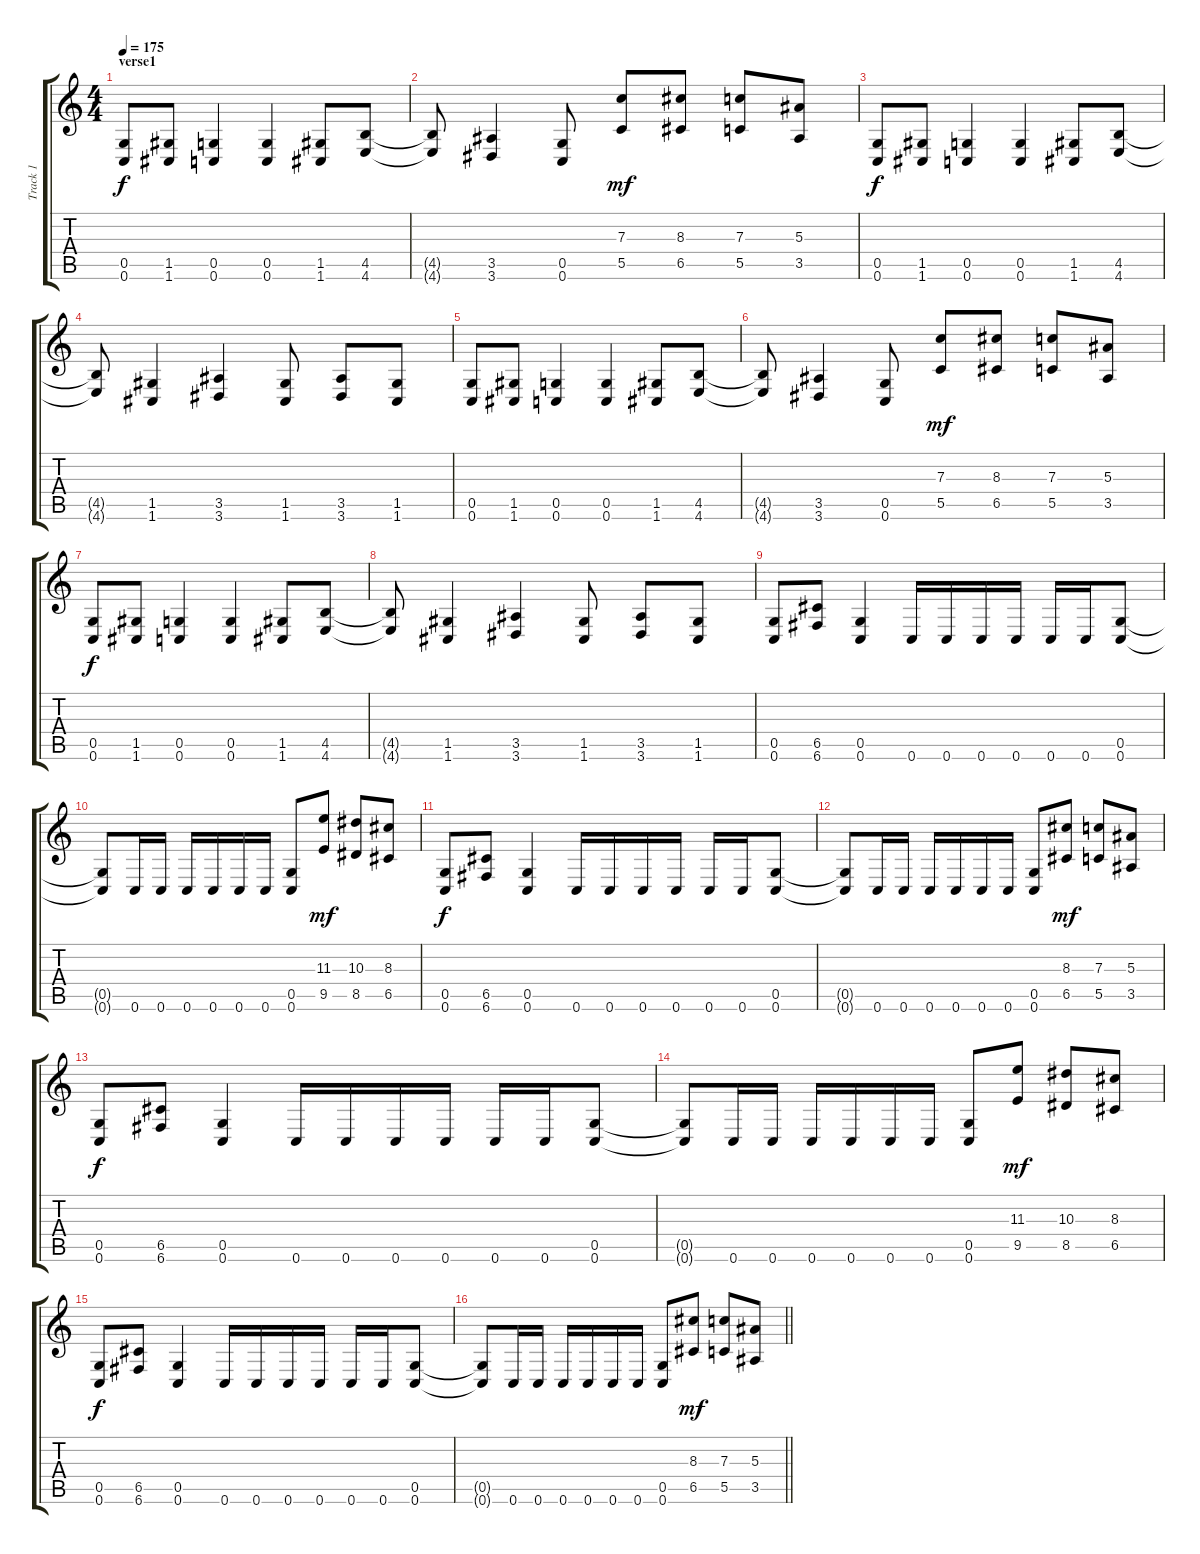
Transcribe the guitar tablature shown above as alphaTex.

\track ("Track 1" "Track 1") {instrument distortionguitar}
\staff {score tabs}
\tuning (D4 A3 F3 C3 G2 C2) {hide}
\ts (4 4)
\section ("" "verse1")
\tempo 175
\clef g2
\ks c
(0.5 0.6).8{dy f} (1.5 1.6).8 (0.5 0.6).4 (0.5 0.6).4 (1.5 1.6).8 (4.5 4.6).8 |
(4.5{t} 4.6{t}).8 (3.5 3.6).4 (0.5 0.6).8 (7.3 5.5).8{dy mf} (8.3 6.5).8 (7.3 5.5).8 (5.3 3.5).8 |
(0.5 0.6).8{dy f} (1.5 1.6).8 (0.5 0.6).4 (0.5 0.6).4 (1.5 1.6).8 (4.5 4.6).8 |
(4.5{t} 4.6{t}).8 (1.5 1.6).4 (3.5 3.6).4 (1.5 1.6).8 (3.5 3.6).8 (1.5 1.6).8 |
(0.5 0.6).8 (1.5 1.6).8 (0.5 0.6).4 (0.5 0.6).4 (1.5 1.6).8 (4.5 4.6).8 |
(4.5{t} 4.6{t}).8 (3.5 3.6).4 (0.5 0.6).8 (7.3 5.5).8{dy mf} (8.3 6.5).8 (7.3 5.5).8 (5.3 3.5).8 |
(0.5 0.6).8{dy f} (1.5 1.6).8 (0.5 0.6).4 (0.5 0.6).4 (1.5 1.6).8 (4.5 4.6).8 |
(4.5{t} 4.6{t}).8 (1.5 1.6).4 (3.5 3.6).4 (1.5 1.6).8 (3.5 3.6).8 (1.5 1.6).8 |
(0.5 0.6).8 (6.5 6.6).8 (0.5 0.6).4 0.6.16 0.6.16 0.6.16 0.6.16 0.6.16 0.6.16 (0.5 0.6).8 |
(0.5{t} 0.6{t}).8 0.6.16 0.6.16 0.6.16 0.6.16 0.6.16 0.6.16 (0.5 0.6).8 (11.3 9.5).8{dy mf} (10.3 8.5).8 (8.3 6.5).8 |
(0.5 0.6).8{dy f} (6.5 6.6).8 (0.5 0.6).4 0.6.16 0.6.16 0.6.16 0.6.16 0.6.16 0.6.16 (0.5 0.6).8 |
(0.5{t} 0.6{t}).8 0.6.16 0.6.16 0.6.16 0.6.16 0.6.16 0.6.16 (0.5 0.6).8 (8.3 6.5).8{dy mf} (7.3 5.5).8 (5.3 3.5).8 |
(0.5 0.6).8{dy f} (6.5 6.6).8 (0.5 0.6).4 0.6.16 0.6.16 0.6.16 0.6.16 0.6.16 0.6.16 (0.5 0.6).8 |
(0.5{t} 0.6{t}).8 0.6.16 0.6.16 0.6.16 0.6.16 0.6.16 0.6.16 (0.5 0.6).8 (11.3 9.5).8{dy mf} (10.3 8.5).8 (8.3 6.5).8 |
(0.5 0.6).8{dy f} (6.5 6.6).8 (0.5 0.6).4 0.6.16 0.6.16 0.6.16 0.6.16 0.6.16 0.6.16 (0.5 0.6).8 |
\barLineRight lightlight
(0.5{t} 0.6{t}).8 0.6.16 0.6.16 0.6.16 0.6.16 0.6.16 0.6.16 (0.5 0.6).8 (8.3 6.5).8{dy mf} (7.3 5.5).8 (5.3 3.5).8
